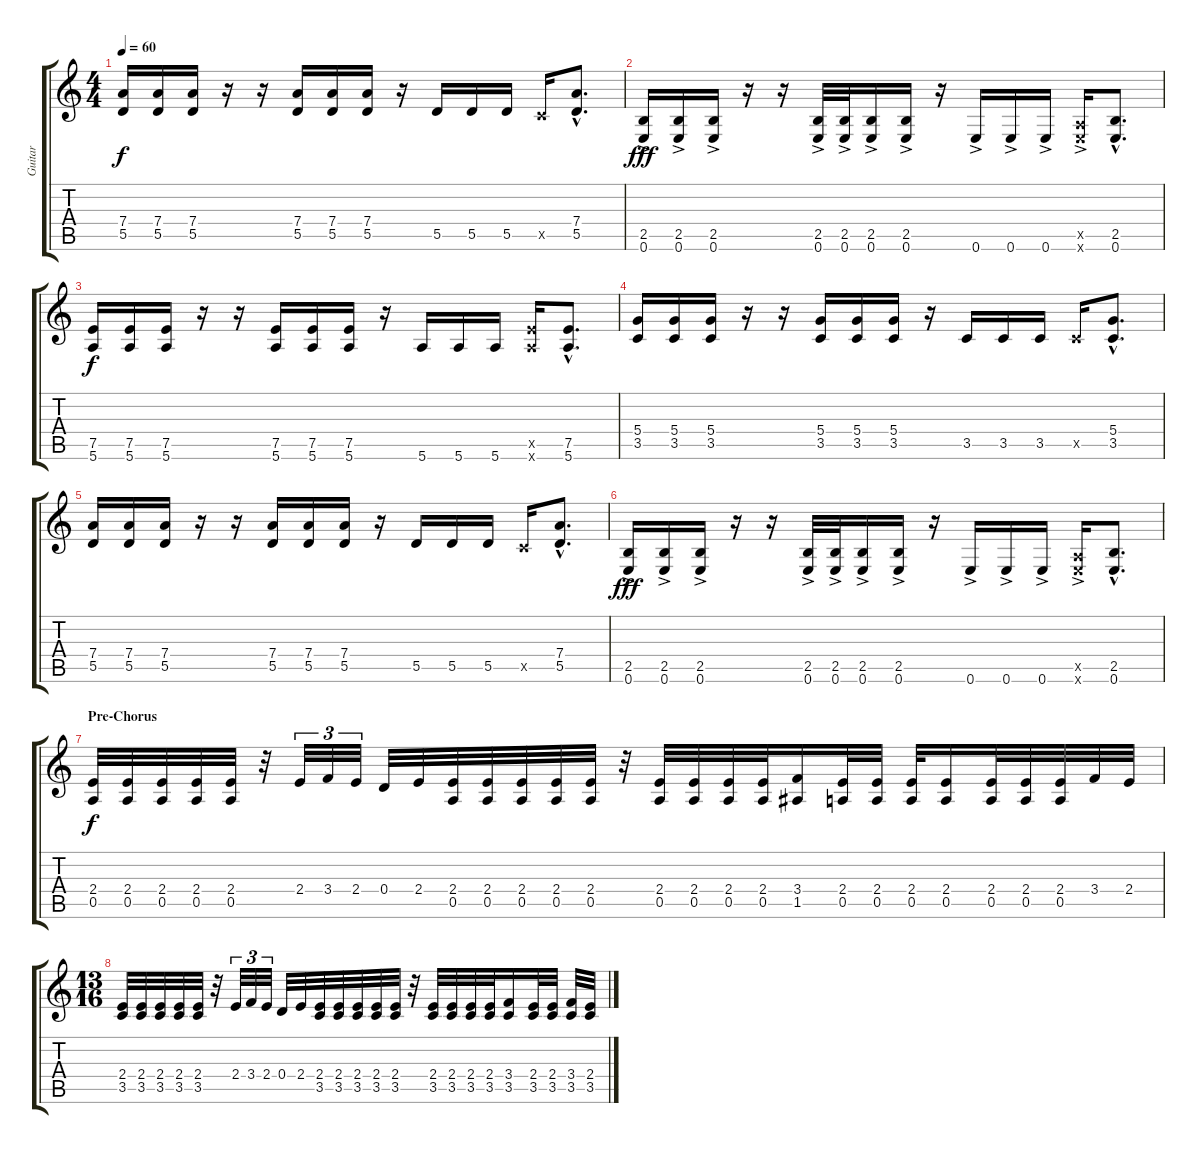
\track ("Guitar" "Guitar") {instrument overdrivenguitar}
\staff {score tabs}
\tuning (E4 B3 G3 D3 A2 E2) {hide}
\ts (4 4)
\tempo 60
\clef g2
\ks c
(7.4 5.5).16{dy f} (7.4 5.5).16 (7.4 5.5).16 r.16 r.16 (7.4 5.5).16 (7.4 5.5).16 (7.4 5.5).16 r.16 5.5.16 5.5.16 5.5.16 3.5{x}.16 (7.4{hac} 5.5{hac}).8{d} |
(2.5{ac} 0.6{ac}).16{dy fff} (2.5{ac} 0.6{ac}).16 (2.5{ac} 0.6{ac}).16 r.16 r.16 (2.5{ac} 0.6{ac}).32 (2.5{ac} 0.6{ac}).32 (2.5{ac} 0.6{ac}).16 (2.5{ac} 0.6{ac}).16 r.16 0.6{ac}.16 0.6{ac}.16 0.6{ac}.16 (0.5{ac x} 0.6{ac x}).16 (2.5{hac} 0.6{hac}).8{d} |
(7.5 5.6).16{dy f} (7.5 5.6).16 (7.5 5.6).16 r.16 r.16 (7.5 5.6).16 (7.5 5.6).16 (7.5 5.6).16 r.16 5.6.16 5.6.16 5.6.16 (7.5{x} 5.6{x}).16 (7.5{hac} 5.6{hac}).8{d} |
(5.4 3.5).16 (5.4 3.5).16 (5.4 3.5).16 r.16 r.16 (5.4 3.5).16 (5.4 3.5).16 (5.4 3.5).16 r.16 3.5.16 3.5.16 3.5.16 3.5{x}.16 (5.4{hac} 3.5{hac}).8{d} |
(7.4 5.5).16 (7.4 5.5).16 (7.4 5.5).16 r.16 r.16 (7.4 5.5).16 (7.4 5.5).16 (7.4 5.5).16 r.16 5.5.16 5.5.16 5.5.16 3.5{x}.16 (7.4{hac} 5.5{hac}).8{d} |
(2.5{ac} 0.6{ac}).16{dy fff} (2.5{ac} 0.6{ac}).16 (2.5{ac} 0.6{ac}).16 r.16 r.16 (2.5{ac} 0.6{ac}).32 (2.5{ac} 0.6{ac}).32 (2.5{ac} 0.6{ac}).16 (2.5{ac} 0.6{ac}).16 r.16 0.6{ac}.16 0.6{ac}.16 0.6{ac}.16 (0.5{ac x} 0.6{ac x}).16 (2.5{hac} 0.6{hac}).8{d} |
\section ("" "Pre-Chorus")
(2.4 0.5).32{dy f} (2.4 0.5).32 (2.4 0.5).32 (2.4 0.5).32 (2.4 0.5).32 r.32 2.4.32{tu (3 2)} 3.4.32{tu (3 2)} 2.4.32{tu (3 2)} 0.4.32 2.4.32 (2.4 0.5).32 (2.4 0.5).32 (2.4 0.5).32 (2.4 0.5).32 (2.4 0.5).32 r.32 (2.4 0.5).32 (2.4 0.5).32 (2.4 0.5).32 (2.4 0.5).32 (3.4 1.5).16 (2.4 0.5).32 (2.4 0.5).32 (2.4 0.5).32 (2.4 0.5).16 (2.4 0.5).32 (2.4 0.5).32 (2.4 0.5).32 3.4.32 2.4.32 |
\ts (13 16)
(2.4 3.5).32 (2.4 3.5).32 (2.4 3.5).32 (2.4 3.5).32 (2.4 3.5).32 r.32 2.4.32{tu (3 2)} 3.4.32{tu (3 2)} 2.4.32{tu (3 2)} 0.4.32 2.4.32 (2.4 3.5).32 (2.4 3.5).32 (2.4 3.5).32 (2.4 3.5).32 (2.4 3.5).32 r.32 (2.4 3.5).32 (2.4 3.5).32 (2.4 3.5).32 (2.4 3.5).32 (3.4 3.5).16 (2.4 3.5).32 (2.4 3.5).32 (3.4 3.5).32 (2.4 3.5).32
